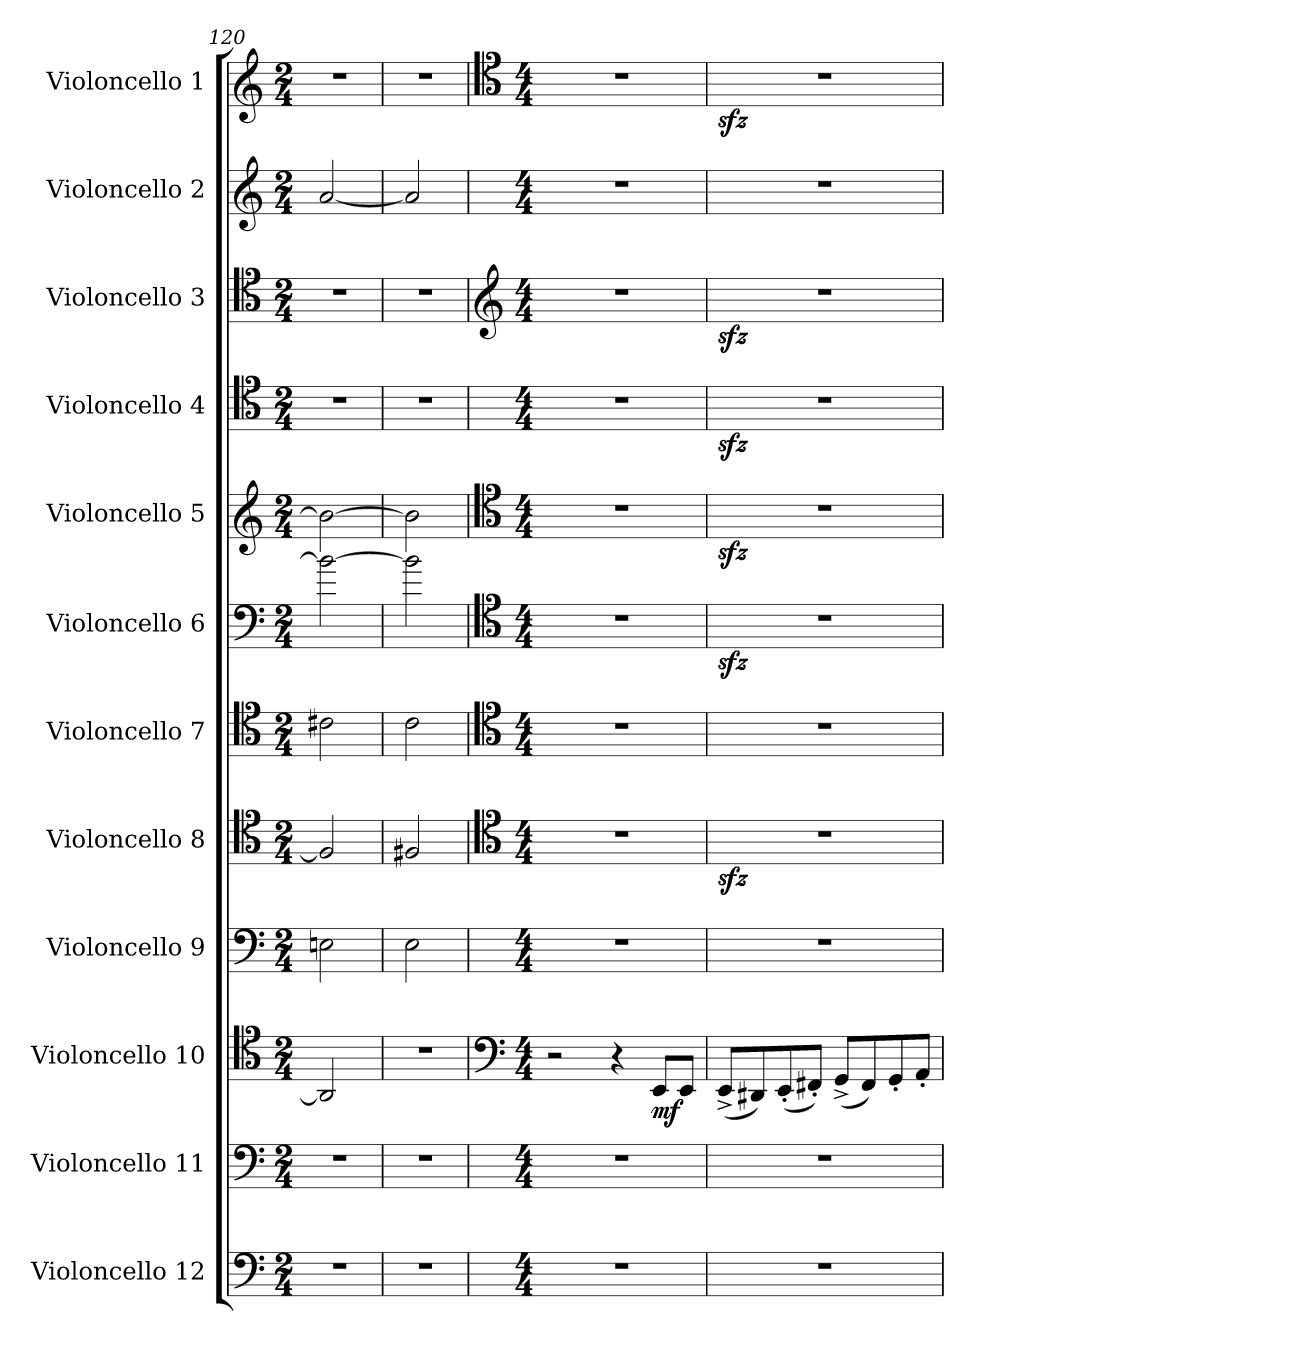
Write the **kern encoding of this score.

**kern	**kern	**kern	**dynam	**kern	**kern	**dynam	**kern	**kern	**dynam	**kern	**dynam	**kern	**dynam	**kern	**dynam	**kern	**kern	**dynam
*part12	*part11	*part10	*part10	*part9	*part8	*part8	*part7	*part6	*part6	*part5	*part5	*part4	*part4	*part3	*part3	*part2	*part1	*part1
*staff12	*staff11	*staff10	*staff10	*staff9	*staff8	*staff8	*staff7	*staff6	*staff6	*staff5	*staff5	*staff4	*staff4	*staff3	*staff3	*staff2	*staff1	*staff1
*I"Violoncello 12	*I"Violoncello 11	*I"Violoncello 10	*	*I"Violoncello 9	*I"Violoncello 8	*	*I"Violoncello 7	*I"Violoncello 6	*	*I"Violoncello 5	*	*I"Violoncello 4	*	*I"Violoncello 3	*	*I"Violoncello 2	*I"Violoncello 1	*
*I'Vc. 12	*I'Vc. 11	*I'Vc. 10	*	*I'Vc. 9	*I'Vc. 8	*	*I'Vc. 7	*I'Vc. 6	*	*I'Vc. 5	*	*I'Vc. 4	*	*I'Vc.3	*	*I'Vc. 2	*I'Vc. 1	*
*clefF4	*clefF4	*clefC4	*	*clefF4	*clefC4	*	*clefC4	*clefF4	*	*clefG2	*	*clefC4	*	*clefC4	*	*clefG2	*clefG2	*
*k[]	*k[]	*k[]	*	*k[]	*k[]	*	*k[]	*k[]	*	*k[]	*	*k[]	*	*k[]	*	*k[]	*k[]	*
*M2/4	*M2/4	*M2/4	*	*M2/4	*M2/4	*	*M2/4	*M2/4	*	*M2/4	*	*M2/4	*	*M2/4	*	*M2/4	*M2/4	*
=120	=120	=120	=120	=120	=120	=120	=120	=120	=120	=120	=120	=120	=120	=120	=120	=120	=120	=120
2r	2r	2AA/]	.	2En\	2F/]	.	2c#X\	2b\_	.	2b\_	.	2r	.	2r	.	[2a/	2r	.
=121	=121	=121	=121	=121	=121	=121	=121	=121	=121	=121	=121	=121	=121	=121	=121	=121	=121	=121
2r	2r	2r	.	2E\	2F#X/	.	2c\	2b\]	.	2b\]	.	2r	.	2r	.	2a/]	2r	.
!!LO:PB:g=z
=122	=122	=122	=122	=122	=122	=122	=122	=122	=122	=122	=122	=122	=122	=122	=122	=122	=122	=122
!!LO:REH:place=s1:a:B:fs=14:t=E
*	*	*clefF4	*	*	*clefC4	*	*clefC4	*clefC4	*	*clefC4	*	*	*	*clefG2	*	*	*clefC4	*
*M4/4	*M4/4	*M4/4	*	*M4/4	*M4/4	*	*M4/4	*M4/4	*	*M4/4	*	*M4/4	*	*M4/4	*	*M4/4	*M4/4	*
*	*	*	*	*	*	*	*	*	*	*	*	*	*	*	*	*	*MM134	*
1r	1r	2r	.	1r	1r	.	1r	1r	.	1r	.	1r	.	1r	.	1r	1r	.
.	.	4r	.	.	.	.	.	.	.	.	.	.	.	.	.	.	.	.
!	!	!	!LO:DY:b	!	!	!	!	!	!	!	!	!	!	!	!	!	!	!
.	.	8EE/L	mf	.	.	.	.	.	.	.	.	.	.	.	.	.	.	.
.	.	8EE/J	.	.	.	.	.	.	.	.	.	.	.	.	.	.	.	.
=123	=123	=123	=123	=123	=123	=123	=123	=123	=123	=123	=123	=123	=123	=123	=123	=123	=123	=123
!	!	!	!	!	!	!LO:DY:b	!	!	!LO:DY:b	!	!LO:DY:b	!	!LO:DY:b	!	!LO:DY:b	!	!	!LO:DY:b
1r	1r	(8EE^/L	.	1r	1r	sfz	1r	1r	sfz	1r	sfz	1r	sfz	1r	sfz	1r	1r	sfz
.	.	8DD#X/)	.	.	.	.	.	.	.	.	.	.	.	.	.	.	.	.
.	.	(8EE'/	.	.	.	.	.	.	.	.	.	.	.	.	.	.	.	.
.	.	8FF#X'/J)	.	.	.	.	.	.	.	.	.	.	.	.	.	.	.	.
.	.	(8GG^/L	.	.	.	.	.	.	.	.	.	.	.	.	.	.	.	.
.	.	8FF#/)	.	.	.	.	.	.	.	.	.	.	.	.	.	.	.	.
.	.	8GG'/	.	.	.	.	.	.	.	.	.	.	.	.	.	.	.	.
.	.	8AA'/J	.	.	.	.	.	.	.	.	.	.	.	.	.	.	.	.
=	=	=	=	=	=	=	=	=	=	=	=	=	=	=	=	=	=	=
*-	*-	*-	*-	*-	*-	*-	*-	*-	*-	*-	*-	*-	*-	*-	*-	*-	*-	*-
